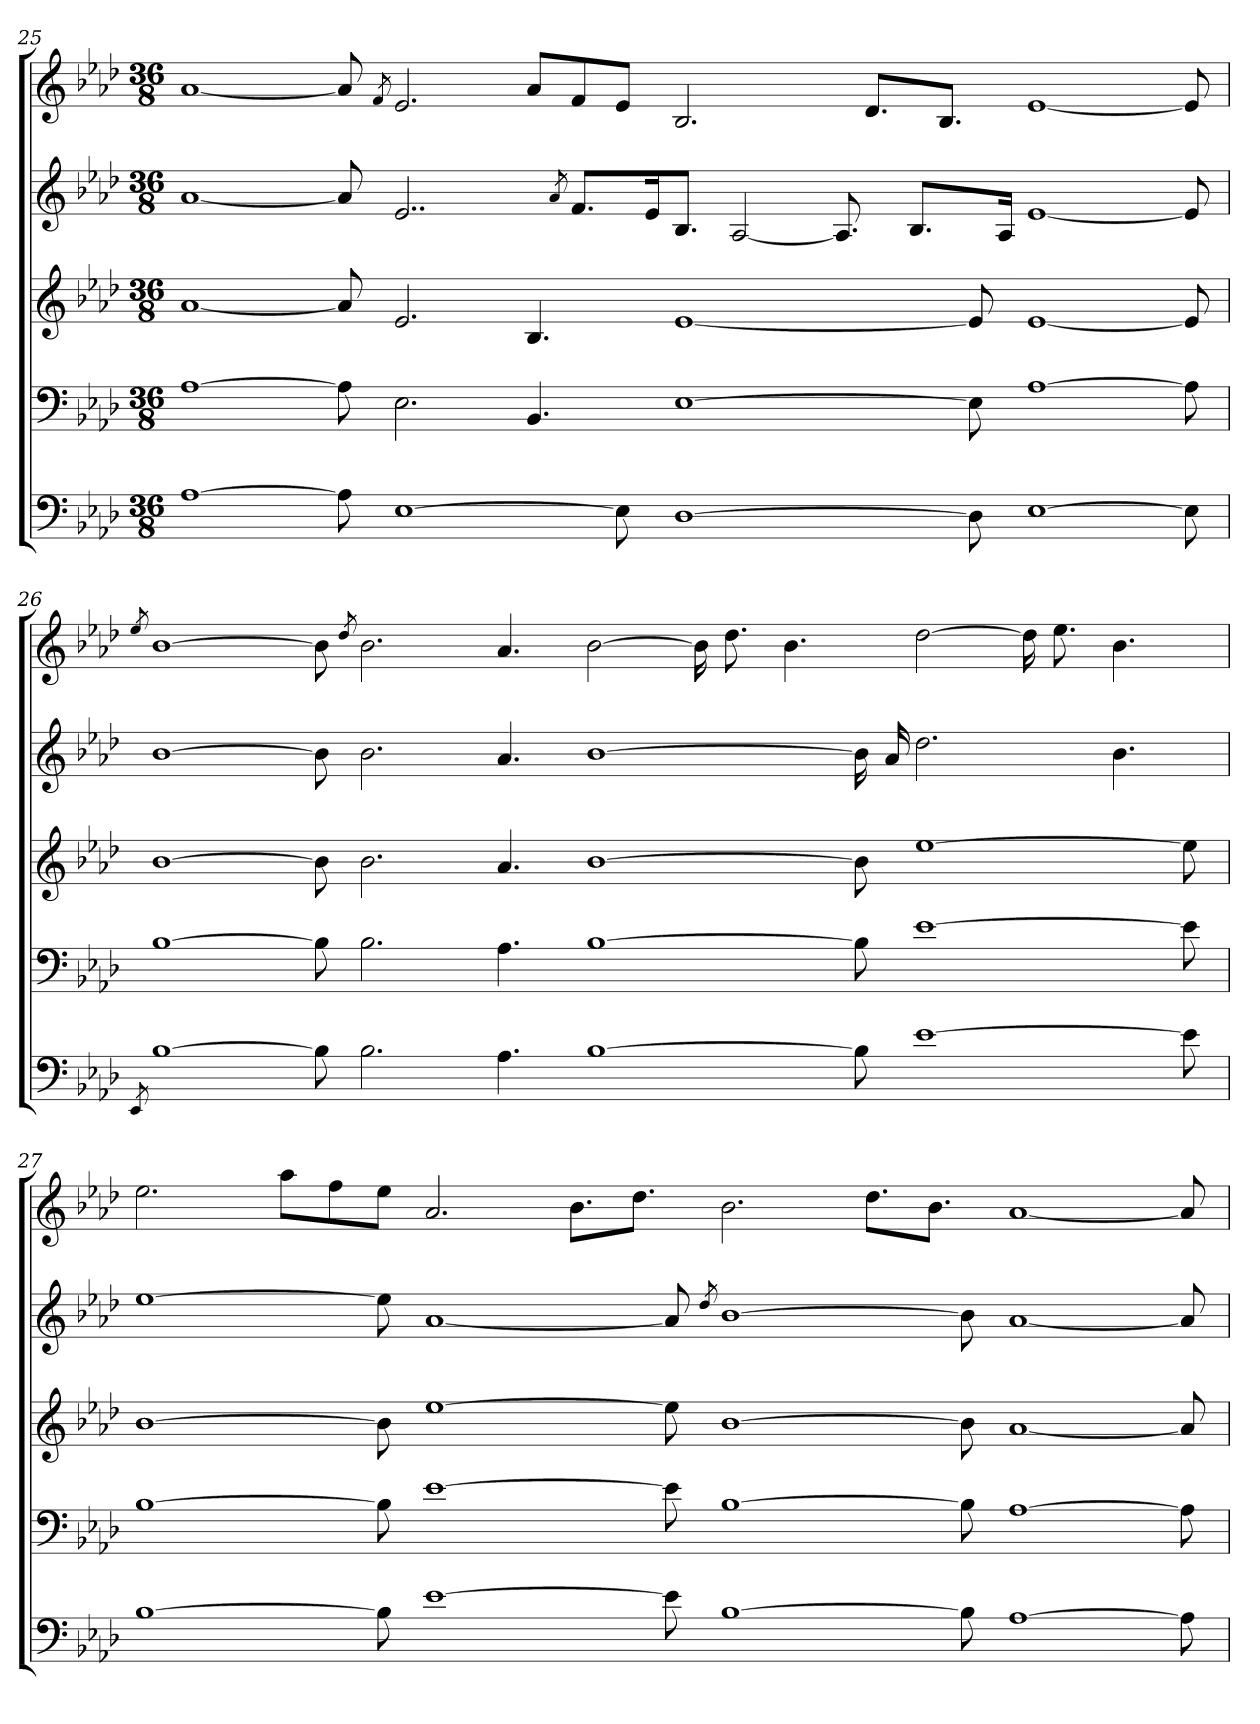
**kern	**kern	**kern	**kern	**kern
*part5	*part4	*part3	*part2	*part1
*staff5	*staff4	*staff3	*staff2	*staff1
*clefF4	*clefF4	*clefG2	*clefG2	*clefG2
*k[b-e-a-d-]	*k[b-e-a-d-]	*k[b-e-a-d-]	*k[b-e-a-d-]	*k[b-e-a-d-]
*M36/8	*M36/8	*M36/8	*M36/8	*M36/8
=25	=25	=25	=25	=25
[1A-	[1A-	[1a-	[1a-	[1a-
8A-]	8A-]	8a-]	8a-]	8a-]
.	.	.	.	8qf
[1E-	2.E-	2.e-	2..e-	2.e-
.	4.BB-	4.B-	.	8a-/L
.	.	.	8qa-	.
.	.	.	8.f/L	8f/
8E-]	.	.	.	8e-/J
.	.	.	16e-/K	.
[1D-	[1E-	[1e-	8.B-/J	2.B-
.	.	.	[2A-	.
.	.	.	8.A-]	.
.	.	.	.	8.d-/L
.	.	.	8.B-/L	.
.	.	.	.	8.B-/J
8D-]	8E-]	8e-]	.	.
.	.	.	16A-/Jk	.
[1E-	[1A-	[1e-	[1e-	[1e-
8E-]	8A-]	8e-]	8e-]	8e-]
=26	=26	=26	=26	=26
8qEE-	.	.	.	8qee-
[1B-	[1B-	[1b-	[1b-	[1b-
8B-]	8B-]	8b-]	8b-]	8b-]
.	.	.	.	8qdd-
2.B-	2.B-	2.b-	2.b-	2.b-
4.A-	4.A-	4.a-	4.a-	4.a-
[1B-	[1B-	[1b-	[1b-	[2b-
.	.	.	.	16b-]
.	.	.	.	8.dd-
.	.	.	.	4.b-
8B-]	8B-]	8b-]	16b-]	.
.	.	.	16a-	.
[1e-	[1e-	[1ee-	2.dd-	[2dd-
.	.	.	.	16dd-]
.	.	.	.	8.ee-
.	.	.	4.b-	4.b-
8e-]	8e-]	8ee-]	.	.
=27	=27	=27	=27	=27
[1B-	[1B-	[1b-	[1ee-	2.ee-
.	.	.	.	8aa-\L
.	.	.	.	8ff\
8B-]	8B-]	8b-]	8ee-]	8ee-\J
[1e-	[1e-	[1ee-	[1a-	2.a-
.	.	.	.	8.b-\L
.	.	.	.	8.dd-\J
8e-]	8e-]	8ee-]	8a-]	.
.	.	.	8qdd-	.
[1B-	[1B-	[1b-	[1b-	2.b-
.	.	.	.	8.dd-\L
.	.	.	.	8.b-\J
8B-]	8B-]	8b-]	8b-]	.
[1A-	[1A-	[1a-	[1a-	[1a-
8A-]	8A-]	8a-]	8a-]	8a-]
=	=	=	=	=
*-	*-	*-	*-	*-
